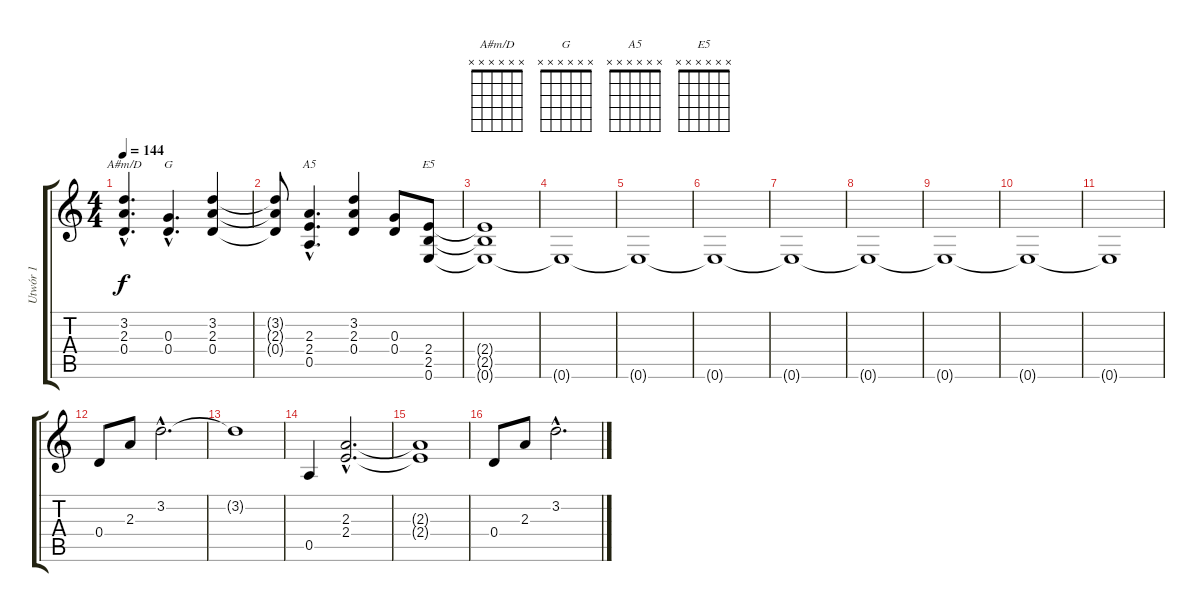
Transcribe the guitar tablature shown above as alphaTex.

\track ("Utwór 1" "Utwór 1") {instrument distortionguitar}
\staff {score tabs}
\tuning (E4 B3 G3 D3 A2 E2) {hide}
\chord ("A#m/D" x x x x x x) {firstfret 0}
\chord ("G" x x x x x x) {firstfret 0}
\chord ("A5" x x x x x x) {firstfret 0}
\chord ("E5" x x x x x x) {firstfret 0}
\ts (4 4)
\tempo 144
\clef g2
\ks c
(3.2{hac} 2.3{hac} 0.4{hac}).4{d ch "A#m/D" dy f instrument distortionguitar} (0.3{hac} 0.4{hac}).4{d ch "G"} (3.2 2.3 0.4).4 |
(3.2{t} 2.3{t} 0.4{t}).8 (2.3{hac} 2.4{hac} 0.5{hac}).4{d ch "A5"} (3.2 2.3 0.4).4 (0.3 0.4).8 (2.4 2.5 0.6).8{ch "E5"} |
(2.4{t} 2.5{t} 0.6{t}).1 |
0.6{t}.1 |
0.6{t}.1 |
0.6{t}.1 |
0.6{t}.1 |
0.6{t}.1 |
0.6{t}.1 |
0.6{t}.1 |
0.6{t}.1 |
0.4.8 2.3.8 3.2{hac}.2{d} |
3.2{t}.1 |
0.5.4 (2.3{hac} 2.4{hac}).2{d} |
(2.3{t} 2.4{t}).1 |
0.4.8 2.3.8 3.2{hac}.2{d}
